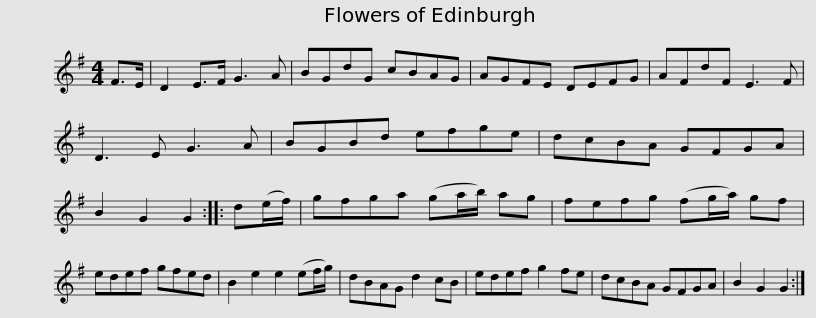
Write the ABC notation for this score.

X:1
L:1/8
M:4/4
I:linebreak $
K:G
V:1 treble
V:1
 F>E | D2 E>F G3 A | BGdG cBAG | AGFE DEFG | AFdF E3 F | %5
 D3 E G3 A |$ BGBd efge | dcBA GFGA | B2 G2 G2 ::$ d(e/f/) | %10
 gfga (ga/b/) ag | fefg (fg/a/) gf | edef gfed | B2 e2 e2 (ef/g/) |$ dBAG d2 cB | %15
 edef g2 fe | dcBA GFGA | B2 G2 G2 :| %18
